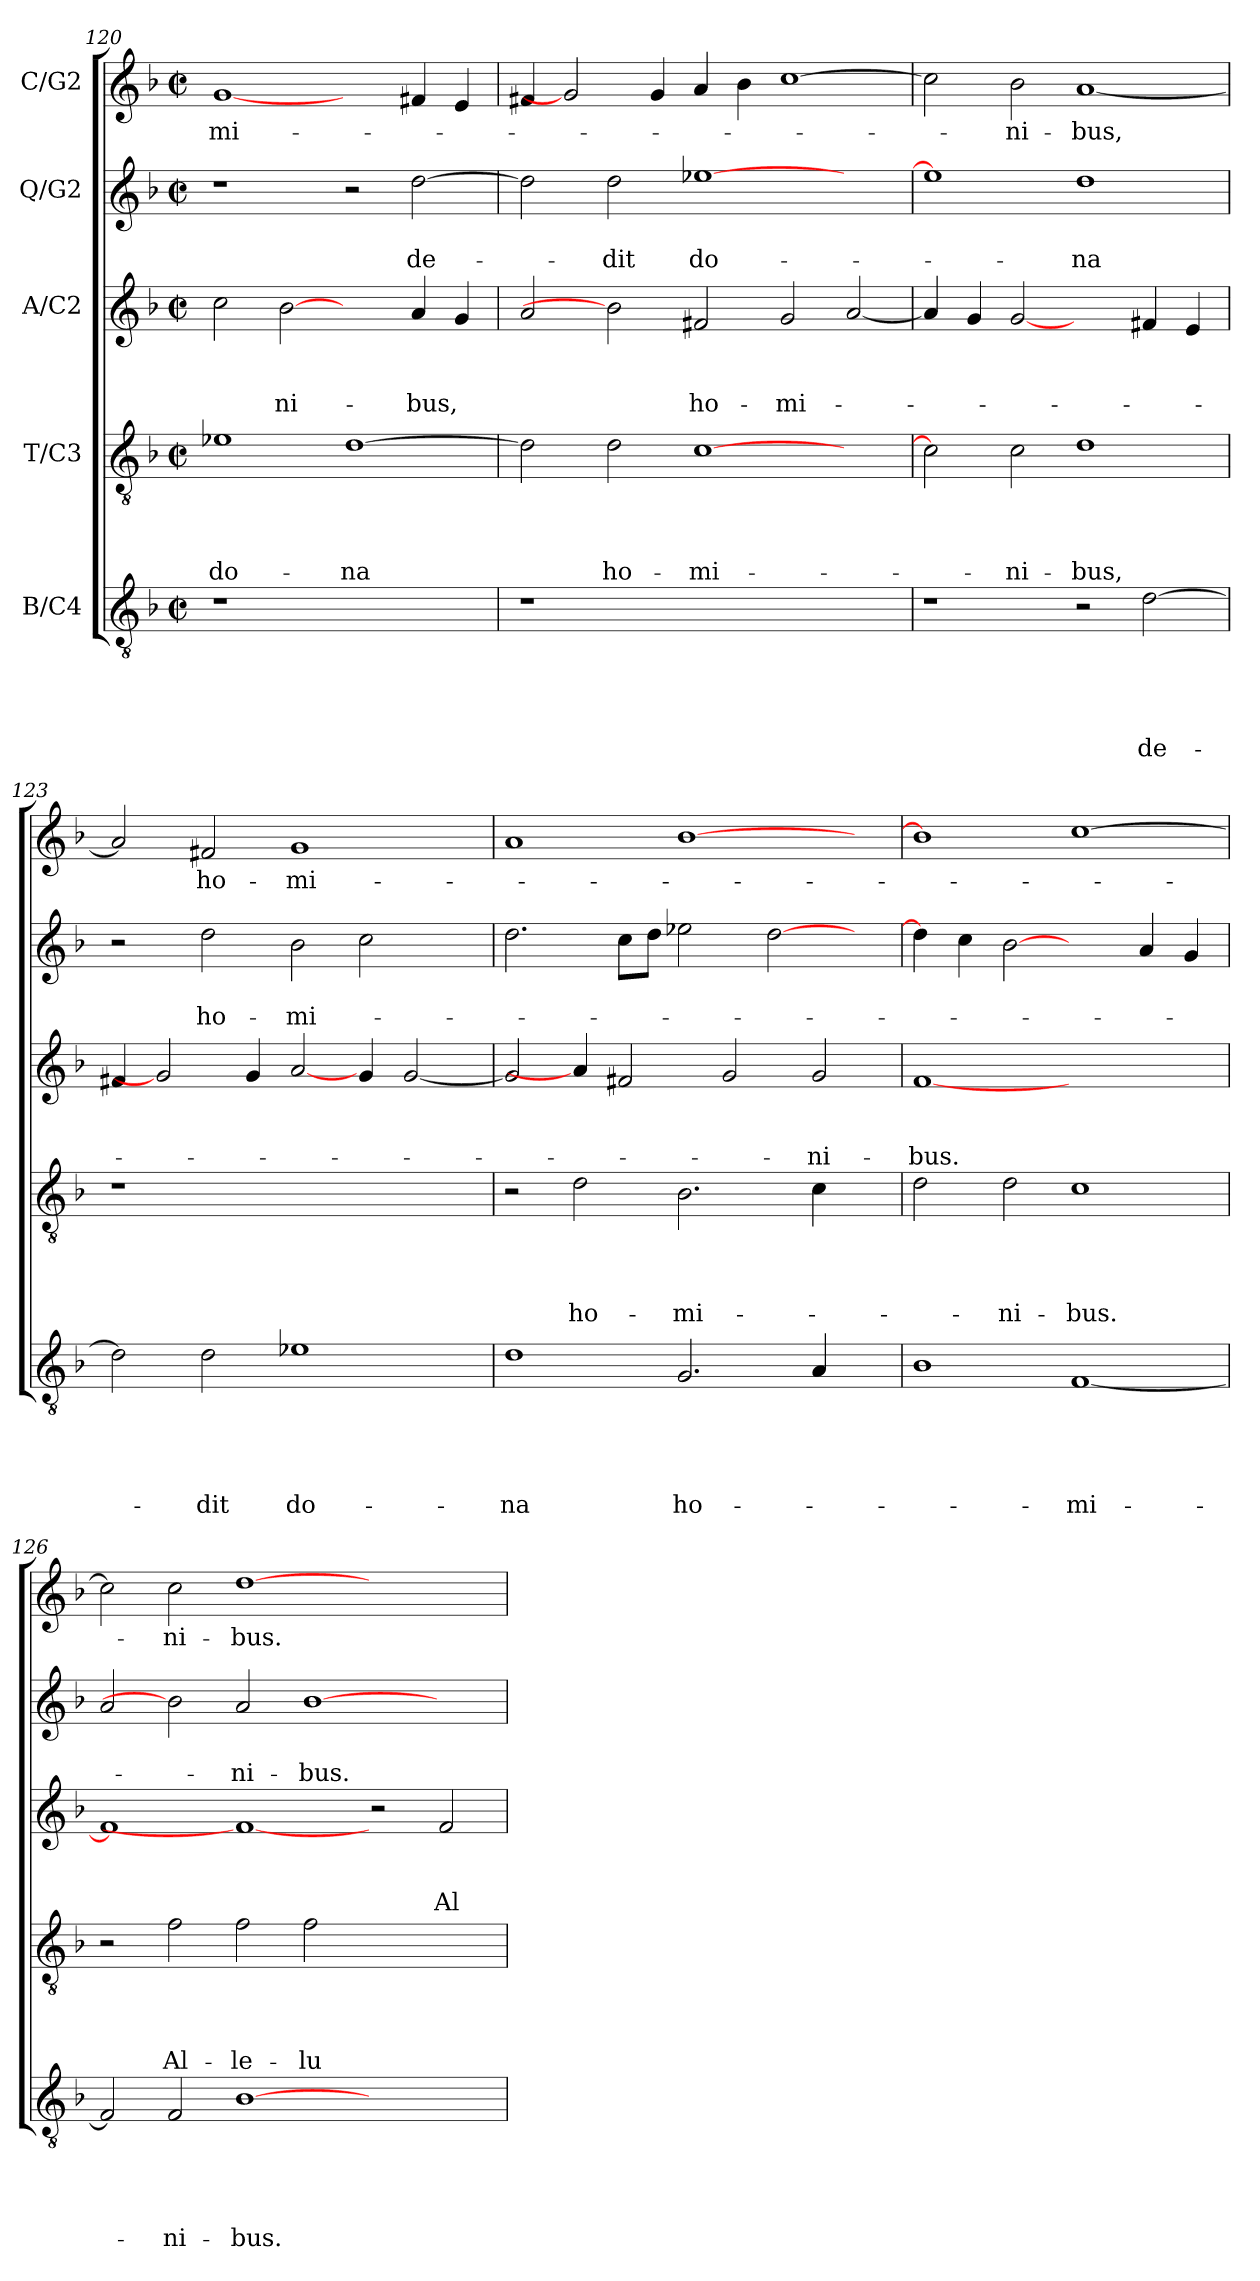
**kern	**text	**text	**text	**text	**text	**kern	**text	**text	**text	**text	**kern	**text	**text	**text	**kern	**text	**text	**kern	**text
*part5	*part5	*part5	*part5	*part5	*part5	*part4	*part4	*part4	*part4	*part4	*part3	*part3	*part3	*part3	*part2	*part2	*part2	*part1	*part1
*staff5	*staff5	*staff5	*staff5	*staff5	*staff5	*staff4	*staff4	*staff4	*staff4	*staff4	*staff3	*staff3	*staff3	*staff3	*staff2	*staff2	*staff2	*staff1	*staff1
*I"B/C4	*	*	*	*	*	*I"T/C3	*	*	*	*	*I"A/C2	*	*	*	*I"Q/G2	*	*	*I"C/G2	*
*clefGv2	*	*	*	*	*	*clefGv2	*	*	*	*	*clefG2	*	*	*	*clefG2	*	*	*clefG2	*
*k[b-]	*	*	*	*	*	*k[b-]	*	*	*	*	*k[b-]	*	*	*	*k[b-]	*	*	*k[b-]	*
*F:	*	*	*	*	*	*F:	*	*	*	*	*F:	*	*	*	*F:	*	*	*F:	*
*M2/2	*	*	*	*	*	*M2/2	*	*	*	*	*M2/2	*	*	*	*M2/2	*	*	*M2/2	*
*met(c|)	*	*	*	*	*	*met(c|)	*	*	*	*	*met(c|)	*	*	*	*met(c|)	*	*	*met(c|)	*
=120	=120	=120	=120	=120	=120	=120	=120	=120	=120	=120	=120	=120	=120	=120	=120	=120	=120	=120	=120
!	!	!	!	!	!	!	!	!	!	!LO:LY:b	!	!	!	!	!	!	!	!	!LO:LY:b
1r	.	.	.	.	.	1e-X	.	.	.	do-	2cc\	.	.	.	1r	.	.	[1g	-mi-
!	!	!	!	!	!	!	!	!	!	!	!	!	!	!LO:LY:b	!	!	!	!	!
.	.	.	.	.	.	.	.	.	.	.	[2b-	.	.	-ni-	.	.	.	.	.
!	!	!	!	!	!	!	!	!	!	!LO:LY:b	!	!	!	!	!	!	!	!	!
1ryy	.	.	.	.	.	[1d	.	.	.	-na	2ryy	.	.	.	2r	.	.	2ryy	.
!	!	!	!	!	!	!	!	!	!	!	!	!	!	!LO:LY:b	!	!	!LO:LY:b	!	!
.	.	.	.	.	.	.	.	.	.	.	4a/	.	.	-bus,	[2dd\	.	de-	4f#X/	.
.	.	.	.	.	.	.	.	.	.	.	4g/	.	.	.	.	.	.	4e/	.
!!LO:PB:g=z
=121	=121	=121	=121	=121	=121	=121	=121	=121	=121	=121	=121	=121	=121	=121	=121	=121	=121	=121	=121
1r	.	.	.	.	.	2d\]	.	.	.	.	2a/	.	.	.	2dd\]	.	.	4f#X/	.
.	.	.	.	.	.	.	.	.	.	.	.	.	.	.	.	.	.	2g]	.
!	!	!	!	!	!	!	!	!	!	!LO:LY:b	!	!	!	!	!	!	!LO:LY:b	!	!
.	.	.	.	.	.	2d\	.	.	.	ho-	2b-]	.	.	.	2dd\	.	-dit	.	.
.	.	.	.	.	.	.	.	.	.	.	.	.	.	.	.	.	.	4g/	.
!	!	!	!	!	!	!	!	!	!	!LO:LY:b	!	!	!	!LO:LY:b	!	!	!LO:LY:b	!	!
1.ryy	.	.	.	.	.	[1c	.	.	.	-mi-	2f#X/	.	.	ho-	[1ee-X	.	do-	4a/	.
.	.	.	.	.	.	.	.	.	.	.	.	.	.	.	.	.	.	4b-\	.
!	!	!	!	!	!	!	!	!	!	!	!	!	!	!LO:LY:b	!	!	!	!	!
.	.	.	.	.	.	.	.	.	.	.	2g/	.	.	-mi-	.	.	.	[1cc	.
.	.	.	.	.	.	2ryy	.	.	.	.	[2a/	.	.	.	2ryy	.	.	.	.
=122	=122	=122	=122	=122	=122	=122	=122	=122	=122	=122	=122	=122	=122	=122	=122	=122	=122	=122	=122
1r	.	.	.	.	.	2c\]	.	.	.	.	4a/]	.	.	.	1ee-]	.	.	2cc\]	.
.	.	.	.	.	.	.	.	.	.	.	4g/	.	.	.	.	.	.	.	.
!	!	!	!	!	!	!	!	!	!	!LO:LY:b	!	!	!	!	!	!	!	!	!LO:LY:b
.	.	.	.	.	.	2c\	.	.	.	-ni-	[2g	.	.	.	.	.	.	2b-\	-ni-
!	!	!	!	!	!	!	!	!	!	!LO:LY:b	!	!	!	!	!	!	!LO:LY:b	!	!LO:LY:b
2r	.	.	.	.	.	1d	.	.	.	-bus,	2ryy	.	.	.	1dd	.	-na	[1a	-bus,
!	!	!	!	!	!LO:LY:b	!	!	!	!	!	!	!	!	!	!	!	!	!	!
[2d\	.	.	.	.	de-	.	.	.	.	.	4f#X/	.	.	.	.	.	.	.	.
.	.	.	.	.	.	.	.	.	.	.	4e/	.	.	.	.	.	.	.	.
=123	=123	=123	=123	=123	=123	=123	=123	=123	=123	=123	=123	=123	=123	=123	=123	=123	=123	=123	=123
2d\]	.	.	.	.	.	1r	.	.	.	.	4f#X/	.	.	.	2r	.	.	2a/]	.
.	.	.	.	.	.	.	.	.	.	.	2g]	.	.	.	.	.	.	.	.
!	!	!	!	!	!LO:LY:b	!	!	!	!	!	!	!	!	!	!	!	!LO:LY:b	!	!LO:LY:b
2d\	.	.	.	.	-dit	.	.	.	.	.	.	.	.	.	2dd\	.	ho-	2f#X/	ho-
.	.	.	.	.	.	.	.	.	.	.	4g/	.	.	.	.	.	.	.	.
!	!	!	!	!	!LO:LY:b	!	!	!	!	!	!	!	!	!	!	!	!LO:LY:b	!	!LO:LY:b
1e-X	.	.	.	.	do-	1ryy	.	.	.	.	[2a/	.	.	.	2b-\	.	-mi-	1g	-mi-
.	.	.	.	.	.	.	.	.	.	.	4g/	.	.	.	2cc\	.	.	.	.
.	.	.	.	.	.	.	.	.	.	.	[2g/	.	.	.	.	.	.	.	.
4ryy	.	.	.	.	.	4ryy	.	.	.	.	.	.	.	.	4ryy	.	.	4ryy	.
=124	=124	=124	=124	=124	=124	=124	=124	=124	=124	=124	=124	=124	=124	=124	=124	=124	=124	=124	=124
!	!	!	!	!	!LO:LY:b	!	!	!	!	!	!	!	!	!	!	!	!	!	!
1d	.	.	.	.	-na	2r	.	.	.	.	2g/]	.	.	.	2.dd\	.	.	1a	.
!	!	!	!	!	!	!	!	!	!	!LO:LY:b	!	!	!	!	!	!	!	!	!
.	.	.	.	.	.	2d\	.	.	.	ho-	4a/]	.	.	.	.	.	.	.	.
.	.	.	.	.	.	.	.	.	.	.	2f#X/	.	.	.	8cc\L	.	.	.	.
.	.	.	.	.	.	.	.	.	.	.	.	.	.	.	8dd\J	.	.	.	.
!	!	!	!	!	!LO:LY:b	!	!	!	!	!LO:LY:b	!	!	!	!	!	!	!	!	!
2.G/	.	.	.	.	ho-	2.B-\	.	.	.	-mi-	.	.	.	.	2ee-X\	.	.	[1b-	.
.	.	.	.	.	.	.	.	.	.	.	2g/	.	.	.	.	.	.	.	.
.	.	.	.	.	.	.	.	.	.	.	.	.	.	.	[2dd\	.	.	.	.
!	!	!	!	!	!	!	!	!	!	!	!	!	!	!LO:LY:b	!	!	!	!	!
4A/	.	.	.	.	.	4c\	.	.	.	.	2g/	.	.	-ni-	.	.	.	.	.
4ryy	.	.	.	.	.	4ryy	.	.	.	.	.	.	.	.	4ryy	.	.	4ryy	.
=125	=125	=125	=125	=125	=125	=125	=125	=125	=125	=125	=125	=125	=125	=125	=125	=125	=125	=125	=125
!	!	!	!	!	!	!	!	!	!	!	!	!	!	!LO:LY:b	!	!	!	!	!
1B-	.	.	.	.	.	2d\	.	.	.	.	[1f	.	.	-bus.	4dd\]	.	.	1b-]	.
.	.	.	.	.	.	.	.	.	.	.	.	.	.	.	4cc\	.	.	.	.
!	!	!	!	!	!	!	!	!	!	!LO:LY:b	!	!	!	!	!	!	!	!	!
.	.	.	.	.	.	2d\	.	.	.	-ni-	.	.	.	.	[2b-	.	.	.	.
!	!	!	!	!	!LO:LY:b	!	!	!	!	!LO:LY:b	!	!	!	!	!	!	!	!	!
[1F	.	.	.	.	-mi-	1c	.	.	.	-bus.	1ryy	.	.	.	2ryy	.	.	[1cc	.
.	.	.	.	.	.	.	.	.	.	.	.	.	.	.	4a/	.	.	.	.
.	.	.	.	.	.	.	.	.	.	.	.	.	.	.	4g/	.	.	.	.
!!LO:LB:g=z
=126	=126	=126	=126	=126	=126	=126	=126	=126	=126	=126	=126	=126	=126	=126	=126	=126	=126	=126	=126
2F/]	.	.	.	.	.	2r	.	.	.	.	1f]	.	.	.	2a/	.	.	2cc\]	.
!	!	!	!	!	!LO:LY:b	!	!	!	!	!LO:LY:b	!	!	!	!	!	!	!	!	!LO:LY:b
2F/	.	.	.	.	-ni-	2f\	.	.	.	Al-	.	.	.	.	2b-]	.	.	2cc\	-ni-
!	!	!	!	!	!LO:LY:b	!	!	!	!	!LO:LY:b	!	!	!	!	!	!	!LO:LY:b	!	!LO:LY:b
[1B-	.	.	.	.	-bus.	2f\	.	.	.	-le-	1f_	.	.	.	2a/	.	-ni-	[1dd	-bus.
!	!	!	!	!	!	!	!	!	!	!LO:LY:b	!	!	!	!	!	!	!LO:LY:b	!	!
.	.	.	.	.	.	2f\	.	.	.	-lu-	.	.	.	.	[1b-	.	-bus.	.	.
1ryy	.	.	.	.	.	1ryy	.	.	.	.	2r	.	.	.	.	.	.	1ryy	.
!	!	!	!	!	!	!	!	!	!	!	!	!	!	!LO:LY:b	!	!	!	!	!
.	.	.	.	.	.	.	.	.	.	.	2f/	.	.	Al-	2ryy	.	.	.	.
=	=	=	=	=	=	=	=	=	=	=	=	=	=	=	=	=	=	=	=
*-	*-	*-	*-	*-	*-	*-	*-	*-	*-	*-	*-	*-	*-	*-	*-	*-	*-	*-	*-
